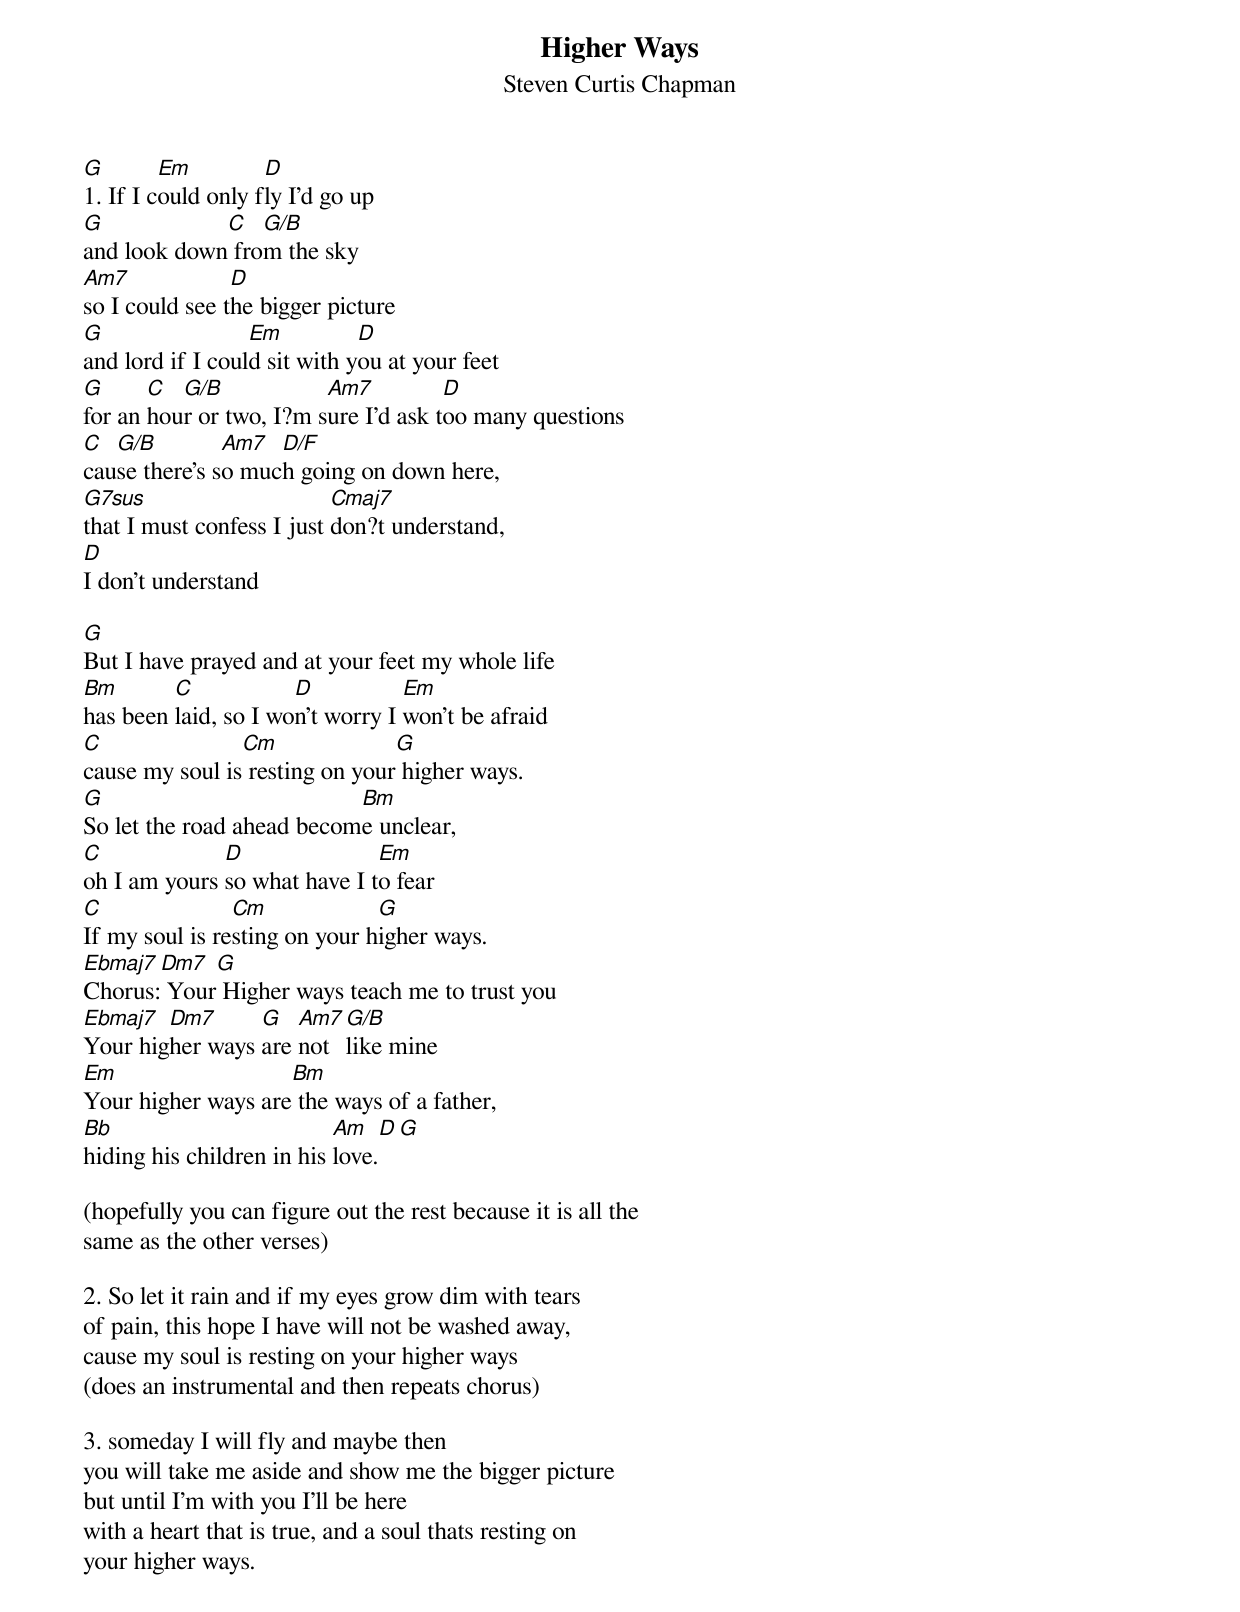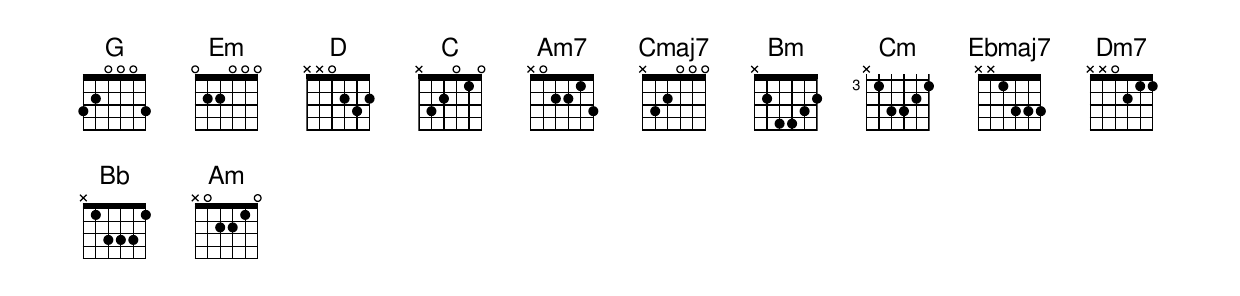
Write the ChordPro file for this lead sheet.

{t:Higher Ways}
{st:Steven Curtis Chapman}

[G]1. If I c[Em]ould only f[D]ly I’d go up
[G]and look down[C] fro[G/B]m the sky
[Am7]so I could see t[D]he bigger picture
[G]and lord if I coul[Em]d sit with y[D]ou at your feet
[G]for an [C]hou[G/B]r or two, I?m s[Am7]ure I’d ask t[D]oo many questions
[C]cau[G/B]se there’s s[Am7]o muc[D/F]h going on down here,
[G7sus]that I must confess I just [Cmaj7]don?t understand,
[D]I don’t understand

[G]But I have prayed and at your feet my whole life
[Bm]has been [C]laid, so I wo[D]n’t worry I [Em]won’t be afraid
[C]cause my soul is[Cm] resting on your[G] higher ways.
[G]So let the road ahead becom[Bm]e unclear,
[C]oh I am yours [D]so what have I t[Em]o fear
[C]If my soul is re[Cm]sting on your h[G]igher ways.
[Ebmaj7]Chorus:[Dm7] Your[G] Higher ways teach me to trust you
[Ebmaj7]Your hig[Dm7]her ways [G]are [Am7]not [G/B]like mine
[Em]Your higher ways are[Bm] the ways of a father,
[Bb]hiding his children in his [Am]love.[D][G]

(hopefully you can figure out the rest because it is all the
same as the other verses)

2. So let it rain and if my eyes grow dim with tears
of pain, this hope I have will not be washed away,
cause my soul is resting on your higher ways
(does an instrumental and then repeats chorus)

3. someday I will fly and maybe then
you will take me aside and show me the bigger picture
but until I’m with you I’ll be here
with a heart that is true, and a soul thats resting on
your higher ways.
